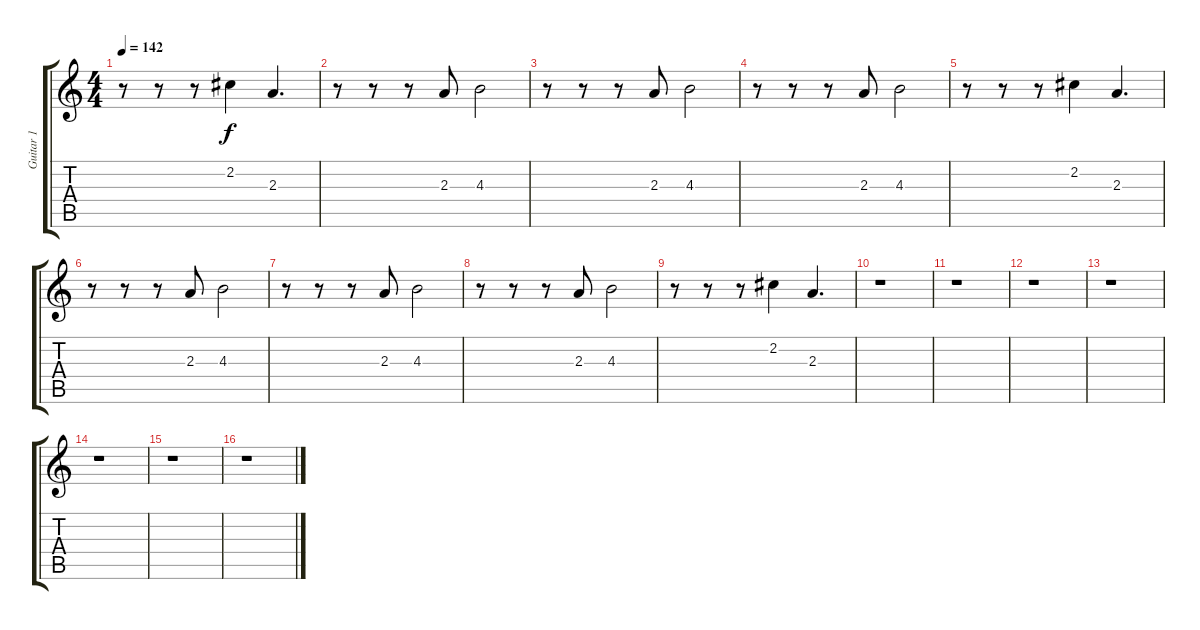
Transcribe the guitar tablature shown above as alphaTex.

\track ("Guitar 1" "Guitar 1") {instrument electricguitarjazz}
\staff {score tabs}
\tuning (E4 B3 G3 D3 A2 E2) {hide}
\ts (4 4)
\tempo 142
\clef g2
\ks c
r.8{dy f} r.8 r.8 2.2.4 2.3.4{d} |
r.8 r.8 r.8 2.3.8 4.3.2 |
r.8 r.8 r.8 2.3.8 4.3.2 |
r.8 r.8 r.8 2.3.8 4.3.2 |
r.8 r.8 r.8 2.2.4 2.3.4{d} |
r.8 r.8 r.8 2.3.8 4.3.2 |
r.8 r.8 r.8 2.3.8 4.3.2 |
r.8 r.8 r.8 2.3.8 4.3.2 |
r.8 r.8 r.8 2.2.4 2.3.4{d} |
r.1 |
r.1 |
r.1 |
r.1 |
r.1 |
r.1 |
r.1
